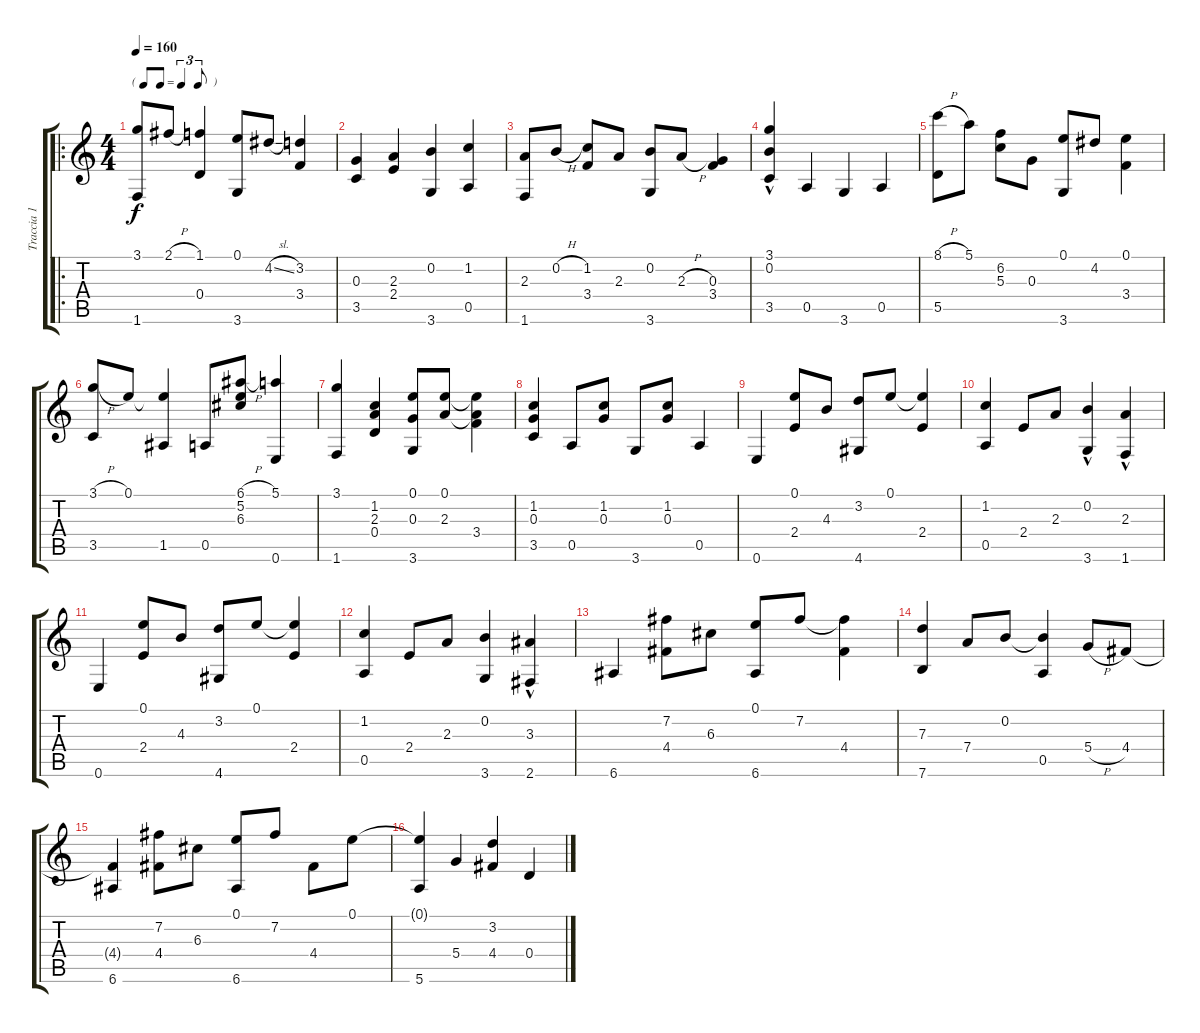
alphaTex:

\track ("Traccia 1" "Traccia 1") {instrument acousticguitarsteel}
\staff {score tabs}
\tuning (E4 B3 G3 D3 A2 E2) {hide}
\ro
\ts (4 4)
\tf triplet8th
\tempo 160
\clef g2
\ks c
(3.1 1.6).8{dy f} 2.1{h}.8 (1.1 0.4).4 (0.1 3.6).8 4.2{sl}.8 (3.2 3.4).4 |
(0.3 3.5).4 (2.3 2.4).4 (0.2 3.6).4 (1.2 0.5).4 |
(2.3 1.6).8 0.2{h}.8 (1.2 3.4).8 2.3.8 (0.2 3.6).8 2.3{h}.8 (0.3 3.4).4 |
(3.1{hac} 0.2{hac} 3.5).4 0.5.4 3.6.4 0.5.4 |
(8.1{h} 5.5).8 5.1.8 (6.2 5.3).8 0.3.8 (0.1 3.6).8 4.2.8 (0.1 3.4).4 |
(3.1{h} 3.5).8 0.1.8 (0.1{t} 1.5).4 0.5.8 (6.1{h} 5.2 6.3).8 (5.1 0.6).4 |
(3.1 1.6).4 (1.2 2.3 0.4).4 (0.1 0.3 3.6).8 (0.1 2.3).8 (0.1{t} 2.3{t} 3.4).4 |
(1.2 0.3 3.5).4 0.5.8 (1.2 0.3).8 3.6.8 (1.2 0.3).8 0.5.4 |
0.6.4 (0.1 2.4).8 4.3.8 (3.2 4.6).8 0.1.8 (0.1{t} 2.4).4 |
(1.2 0.5).4 2.4.8 2.3.8 (0.2{hac} 3.6{hac}).4 (2.3{hac} 1.6{hac}).4 |
0.6.4 (0.1 2.4).8 4.3.8 (3.2 4.6).8 0.1.8 (0.1{t} 2.4).4 |
(1.2 0.5).4 2.4.8 2.3.8 (0.2 3.6).4 (3.3{hac} 2.6{hac}).4 |
6.6.4 (7.2 4.4).8 6.3.8 (0.1 6.6).8 7.2.8 (7.2{t} 4.4).4 |
(7.3 7.6).4 7.4.8 0.2.8 (0.2{t} 0.5).4 5.4{h}.8 4.4.8 |
(4.4{t} 6.6).4 (7.2 4.4).8 6.3.8 (0.1 6.6).8 7.2.8 4.4.8 0.1.8 |
(0.1{t} 5.6).4 5.4.4 (3.2 4.4).4 0.4.4
